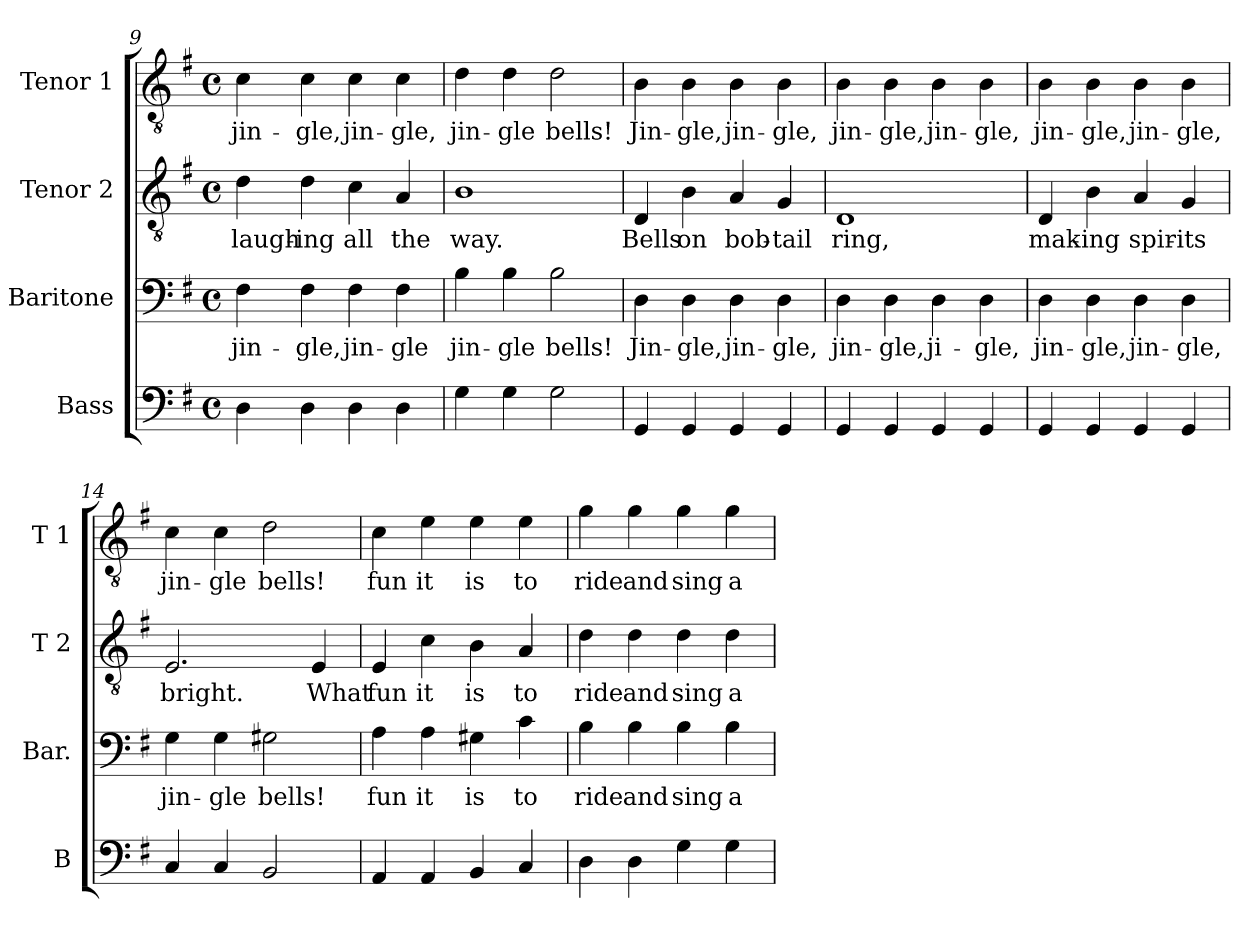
**kern	**kern	**text	**kern	**text	**kern	**text
*part4	*part3	*part3	*part2	*part2	*part1	*part1
*staff4	*staff3	*staff3	*staff2	*staff2	*staff1	*staff1
*I"Bass	*I"Baritone	*	*I"Tenor 2	*	*I"Tenor 1	*
*I'B	*I'Bar.	*	*I'T 2	*	*I'T 1	*
!!LO:PB:g=z
*clefF4	*clefF4	*	*clefGv2	*	*clefGv2	*
*k[f#]	*k[f#]	*	*k[f#]	*	*k[f#]	*
*G:	*G:	*	*G:	*	*G:	*
*M4/4	*M4/4	*	*M4/4	*	*M4/4	*
*met(c)	*met(c)	*	*met(c)	*	*met(c)	*
=9	=9	=9	=9	=9	=9	=9
4D\	4F#\	jin-	4d\	laugh-	4c\	jin-
4D\	4F#\	-gle,	4d\	-ing	4c\	-gle,
4D\	4F#\	jin-	4c\	all	4c\	jin-
4D\	4F#\	-gle	4A/	the	4c\	-gle,
=10	=10	=10	=10	=10	=10	=10
4G\	4B\	jin-	1B	way.	4d\	jin-
4G\	4B\	-gle	.	.	4d\	-gle
2G\	2B\	bells!	.	.	2d\	bells!
=11	=11	=11	=11	=11	=11	=11
4GG/	4D\	Jin-	4D/	Bells	4B\	Jin-
4GG/	4D\	-gle,	4B\	on	4B\	-gle,
4GG/	4D\	jin-	4A/	bob-	4B\	jin-
4GG/	4D\	-gle,	4G/	-tail	4B\	-gle,
=12	=12	=12	=12	=12	=12	=12
4GG/	4D\	jin-	1D	ring,	4B\	jin-
4GG/	4D\	-gle,	.	.	4B\	-gle,
4GG/	4D\	ji-	.	.	4B\	jin-
4GG/	4D\	-gle,	.	.	4B\	-gle,
!!LO:LB:g=z
=13	=13	=13	=13	=13	=13	=13
4GG/	4D\	jin-	4D/	mak-	4B\	jin-
4GG/	4D\	-gle,	4B\	-ing	4B\	-gle,
4GG/	4D\	jin-	4A/	spir-	4B\	jin-
4GG/	4D\	-gle,	4G/	-its	4B\	-gle,
=14	=14	=14	=14	=14	=14	=14
4C/	4G\	jin-	2.E/	bright.	4c\	jin-
4C/	4G\	-gle	.	.	4c\	-gle
2BB/	2G#X\	bells!	.	.	2d\	bells!
.	.	.	4E/	What	.	.
=15	=15	=15	=15	=15	=15	=15
4AA/	4A\	fun	4E/	fun	4c\	fun
4AA/	4A\	it	4c\	it	4e\	it
4BB/	4G#X\	is	4B\	is	4e\	is
4C/	4c\	to	4A/	to	4e\	to
=16	=16	=16	=16	=16	=16	=16
4D\	4B\	ride	4d\	ride	4g\	ride
4D\	4B\	and	4d\	and	4g\	and
4G\	4B\	sing	4d\	sing	4g\	sing
4G\	4B\	a	4d\	a	4g\	a
=	=	=	=	=	=	=
*-	*-	*-	*-	*-	*-	*-
